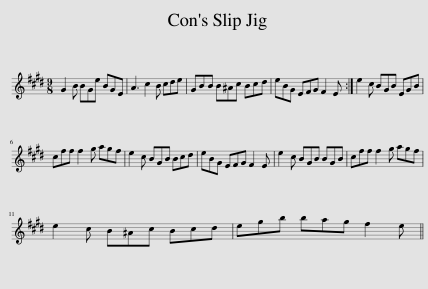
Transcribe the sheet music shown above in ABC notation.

X:1
L:1/8
M:9/8
I:linebreak $
K:E
V:1 treble
V:1
 G2 B BGe BGE | A3 c2 B cde | GBB B^Ac Bcd | eBG EFG F2 E :| e2 c BGB EGB |$ %5
 cff f2 g agf | e2 c BGB Bcd | eBG EFG F2 E | e2 c BGB BGB | cff f2 g agf |$ %10
 e2 c B^Ac Bcd | egb bag f2 e || %12
